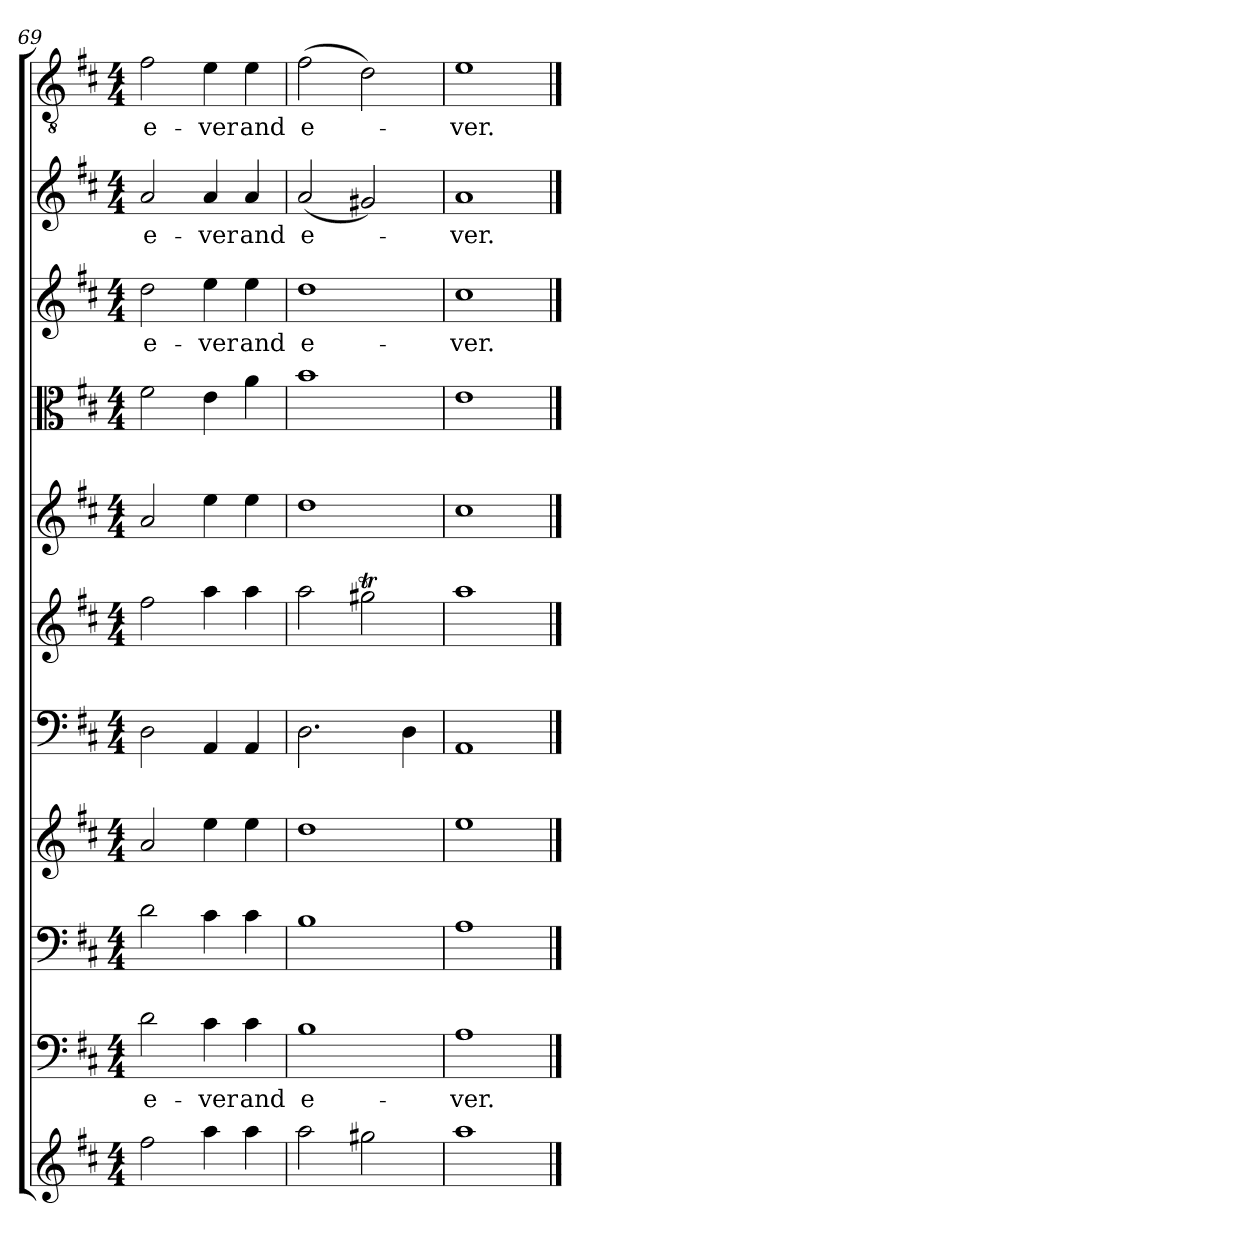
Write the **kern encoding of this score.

**kern	**kern	**text	**kern	**kern	**kern	**kern	**kern	**kern	**kern	**text	**kern	**text	**kern	**text
*part11	*part10	*part10	*part9	*part8	*part7	*part6	*part5	*part4	*part3	*part3	*part2	*part2	*part1	*part1
*staff11	*staff10	*staff10	*staff9	*staff8	*staff7	*staff6	*staff5	*staff4	*staff3	*staff3	*staff2	*staff2	*staff1	*staff1
*clefG2	*clefF4	*	*clefF4	*clefG2	*clefF4	*clefG2	*clefG2	*clefC3	*clefG2	*	*clefG2	*	*clefGv2	*
*k[f#c#]	*k[f#c#]	*	*k[f#c#]	*k[f#c#]	*k[f#c#]	*k[f#c#]	*k[f#c#]	*k[f#c#]	*k[f#c#]	*	*k[f#c#]	*	*k[f#c#]	*
*D:	*D:	*	*D:	*D:	*D:	*D:	*D:	*D:	*D:	*	*D:	*	*D:	*
*M4/4	*M4/4	*	*M4/4	*M4/4	*M4/4	*M4/4	*M4/4	*M4/4	*M4/4	*	*M4/4	*	*M4/4	*
=69	=69	=69	=69	=69	=69	=69	=69	=69	=69	=69	=69	=69	=69	=69
2ff#\	2d\	e-	2d\	2a/	2D\	2ff#\	2a/	2f#\	2dd\	e-	2a/	e-	2f#\	e-
4aa\	4c#\	-ver	4c#\	4ee\	4AA/	4aa\	4ee\	4e\	4ee\	-ver	4a/	-ver	4e\	-ver
4aa\	4c#\	and	4c#\	4ee\	4AA/	4aa\	4ee\	4a\	4ee\	and	4a/	and	4e\	and
=70	=70	=70	=70	=70	=70	=70	=70	=70	=70	=70	=70	=70	=70	=70
2aa\	1B\	e-	1B\	1dd\	2.D\	2aa\	1dd\	1b\	1dd\	e-	(2a/	e-	(2f#\	e-
2gg#X\	.	.	.	.	.	2gg#Xt\	.	.	.	.	2g#X/)	.	2d\)	.
.	.	.	.	.	4D\	.	.	.	.	.	.	.	.	.
=71	=71	=71	=71	=71	=71	=71	=71	=71	=71	=71	=71	=71	=71	=71
1aa\	1A\	-ver.	1A\	1ee\	1AA/	1aa\	1cc#\	1e\	1cc#\	-ver.	1a/	-ver.	1e\	-ver.
==	==	==	==	==	==	==	==	==	==	==	==	==	==	==
*-	*-	*-	*-	*-	*-	*-	*-	*-	*-	*-	*-	*-	*-	*-
